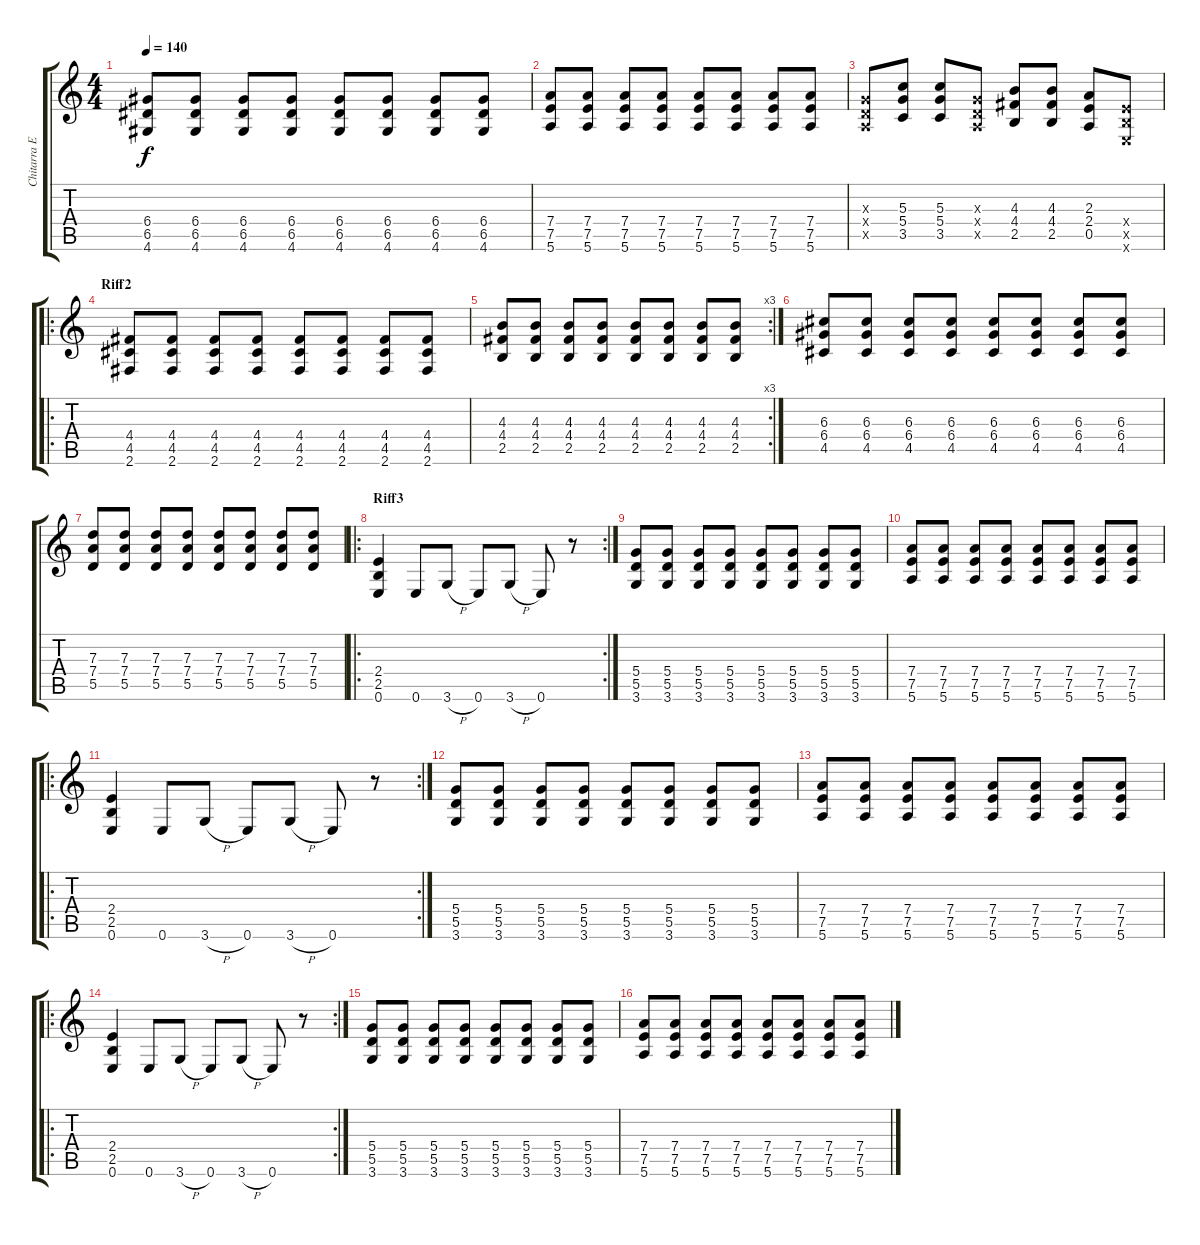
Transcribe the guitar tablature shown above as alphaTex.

\track ("Chitarra Elettrica2" "Chitarra E") {instrument overdrivenguitar}
\staff {score tabs}
\tuning (E4 B3 G3 D3 A2 E2) {hide}
\ts (4 4)
\tempo 140
\clef g2
\ks c
(6.4 6.5 4.6).8{dy f} (6.4 6.5 4.6).8 (6.4 6.5 4.6).8 (6.4 6.5 4.6).8 (6.4 6.5 4.6).8 (6.4 6.5 4.6).8 (6.4 6.5 4.6).8 (6.4 6.5 4.6).8 |
(7.4 7.5 5.6).8 (7.4 7.5 5.6).8 (7.4 7.5 5.6).8 (7.4 7.5 5.6).8 (7.4 7.5 5.6).8 (7.4 7.5 5.6).8 (7.4 7.5 5.6).8 (7.4 7.5 5.6).8 |
(0.3{x} 0.4{x} 0.5{x}).8 (5.3 5.4 3.5).8 (5.3 5.4 3.5).8 (0.3{x} 0.4{x} 0.5{x}).8 (4.3 4.4 2.5).8 (4.3 4.4 2.5).8 (2.3 2.4 0.5).8 (2.4{x} 2.5{x} 0.6{x}).8 |
\ro
\section ("" "Riff2")
(4.4 4.5 2.6).8 (4.4 4.5 2.6).8 (4.4 4.5 2.6).8 (4.4 4.5 2.6).8 (4.4 4.5 2.6).8 (4.4 4.5 2.6).8 (4.4 4.5 2.6).8 (4.4 4.5 2.6).8 |
\rc 3
(4.3 4.4 2.5).8 (4.3 4.4 2.5).8 (4.3 4.4 2.5).8 (4.3 4.4 2.5).8 (4.3 4.4 2.5).8 (4.3 4.4 2.5).8 (4.3 4.4 2.5).8 (4.3 4.4 2.5).8 |
(6.3 6.4 4.5).8 (6.3 6.4 4.5).8 (6.3 6.4 4.5).8 (6.3 6.4 4.5).8 (6.3 6.4 4.5).8 (6.3 6.4 4.5).8 (6.3 6.4 4.5).8 (6.3 6.4 4.5).8 |
(7.3 7.4 5.5).8 (7.3 7.4 5.5).8 (7.3 7.4 5.5).8 (7.3 7.4 5.5).8 (7.3 7.4 5.5).8 (7.3 7.4 5.5).8 (7.3 7.4 5.5).8 (7.3 7.4 5.5).8 |
\ro
\rc 2
\section ("" "Riff3")
(2.4 2.5 0.6).4 0.6.8 3.6{h}.8 0.6.8 3.6{h}.8 0.6.8 r.8 |
(5.4 5.5 3.6).8 (5.4 5.5 3.6).8 (5.4 5.5 3.6).8 (5.4 5.5 3.6).8 (5.4 5.5 3.6).8 (5.4 5.5 3.6).8 (5.4 5.5 3.6).8 (5.4 5.5 3.6).8 |
(7.4 7.5 5.6).8 (7.4 7.5 5.6).8 (7.4 7.5 5.6).8 (7.4 7.5 5.6).8 (7.4 7.5 5.6).8 (7.4 7.5 5.6).8 (7.4 7.5 5.6).8 (7.4 7.5 5.6).8 |
\ro
\rc 2
(2.4 2.5 0.6).4 0.6.8 3.6{h}.8 0.6.8 3.6{h}.8 0.6.8 r.8 |
(5.4 5.5 3.6).8 (5.4 5.5 3.6).8 (5.4 5.5 3.6).8 (5.4 5.5 3.6).8 (5.4 5.5 3.6).8 (5.4 5.5 3.6).8 (5.4 5.5 3.6).8 (5.4 5.5 3.6).8 |
(7.4 7.5 5.6).8 (7.4 7.5 5.6).8 (7.4 7.5 5.6).8 (7.4 7.5 5.6).8 (7.4 7.5 5.6).8 (7.4 7.5 5.6).8 (7.4 7.5 5.6).8 (7.4 7.5 5.6).8 |
\ro
\rc 2
(2.4 2.5 0.6).4 0.6.8 3.6{h}.8 0.6.8 3.6{h}.8 0.6.8 r.8 |
(5.4 5.5 3.6).8 (5.4 5.5 3.6).8 (5.4 5.5 3.6).8 (5.4 5.5 3.6).8 (5.4 5.5 3.6).8 (5.4 5.5 3.6).8 (5.4 5.5 3.6).8 (5.4 5.5 3.6).8 |
(7.4 7.5 5.6).8 (7.4 7.5 5.6).8 (7.4 7.5 5.6).8 (7.4 7.5 5.6).8 (7.4 7.5 5.6).8 (7.4 7.5 5.6).8 (7.4 7.5 5.6).8 (7.4 7.5 5.6).8
